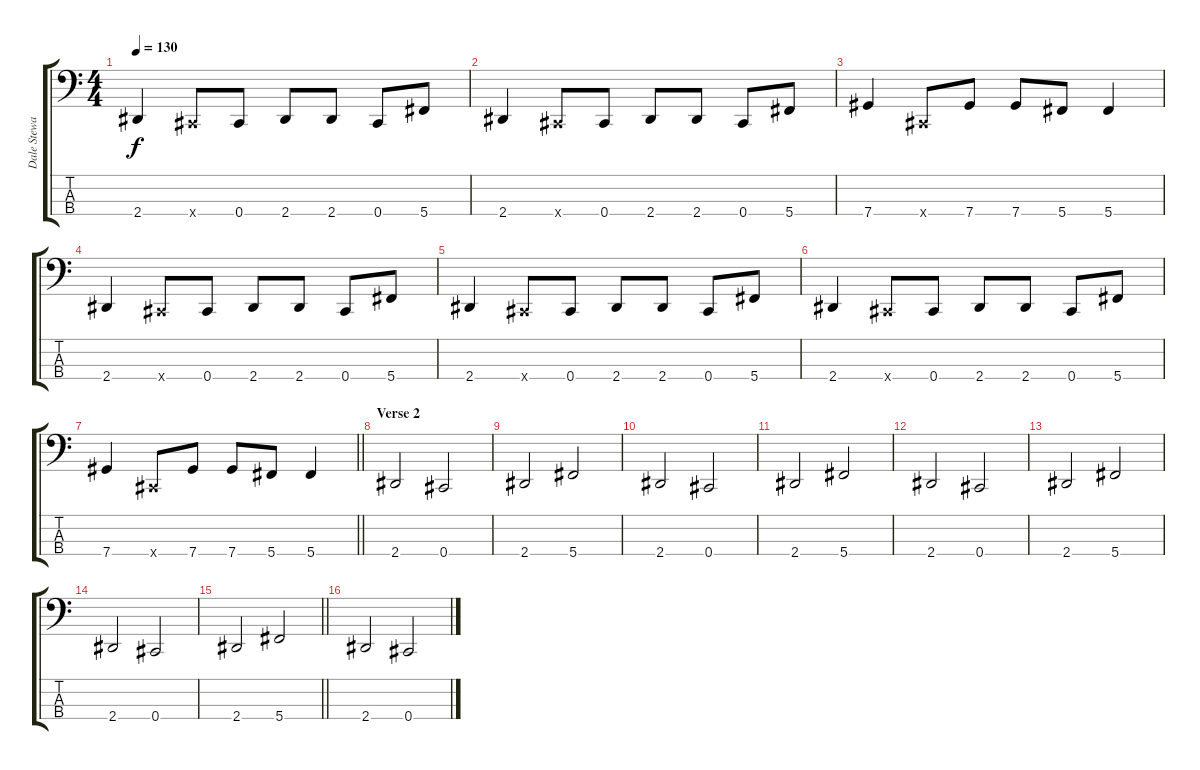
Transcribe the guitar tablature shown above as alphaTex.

\track ("Dale Stewart" "Dale Stewa") {instrument electricbassfinger}
\staff {score tabs}
\tuning (Gb2 Db2 Ab1 Db1) {hide}
\ts (4 4)
\tempo 130
\clef f4
\ks c
2.4.4{dy f} 0.4{x}.8 0.4.8 2.4.8 2.4.8 0.4.8 5.4.8 |
2.4.4 0.4{x}.8 0.4.8 2.4.8 2.4.8 0.4.8 5.4.8 |
7.4.4 0.4{x}.8 7.4.8 7.4.8 5.4.8 5.4.4 |
2.4.4 0.4{x}.8 0.4.8 2.4.8 2.4.8 0.4.8 5.4.8 |
2.4.4 0.4{x}.8 0.4.8 2.4.8 2.4.8 0.4.8 5.4.8 |
2.4.4 0.4{x}.8 0.4.8 2.4.8 2.4.8 0.4.8 5.4.8 |
\barLineRight lightlight
7.4.4 0.4{x}.8 7.4.8 7.4.8 5.4.8 5.4.4 |
\section ("" "Verse 2")
2.4.2 0.4.2 |
2.4.2 5.4.2 |
2.4.2 0.4.2 |
2.4.2 5.4.2 |
2.4.2 0.4.2 |
2.4.2 5.4.2 |
2.4.2 0.4.2 |
\barLineRight lightlight
2.4.2 5.4.2 |
2.4.2 0.4.2
